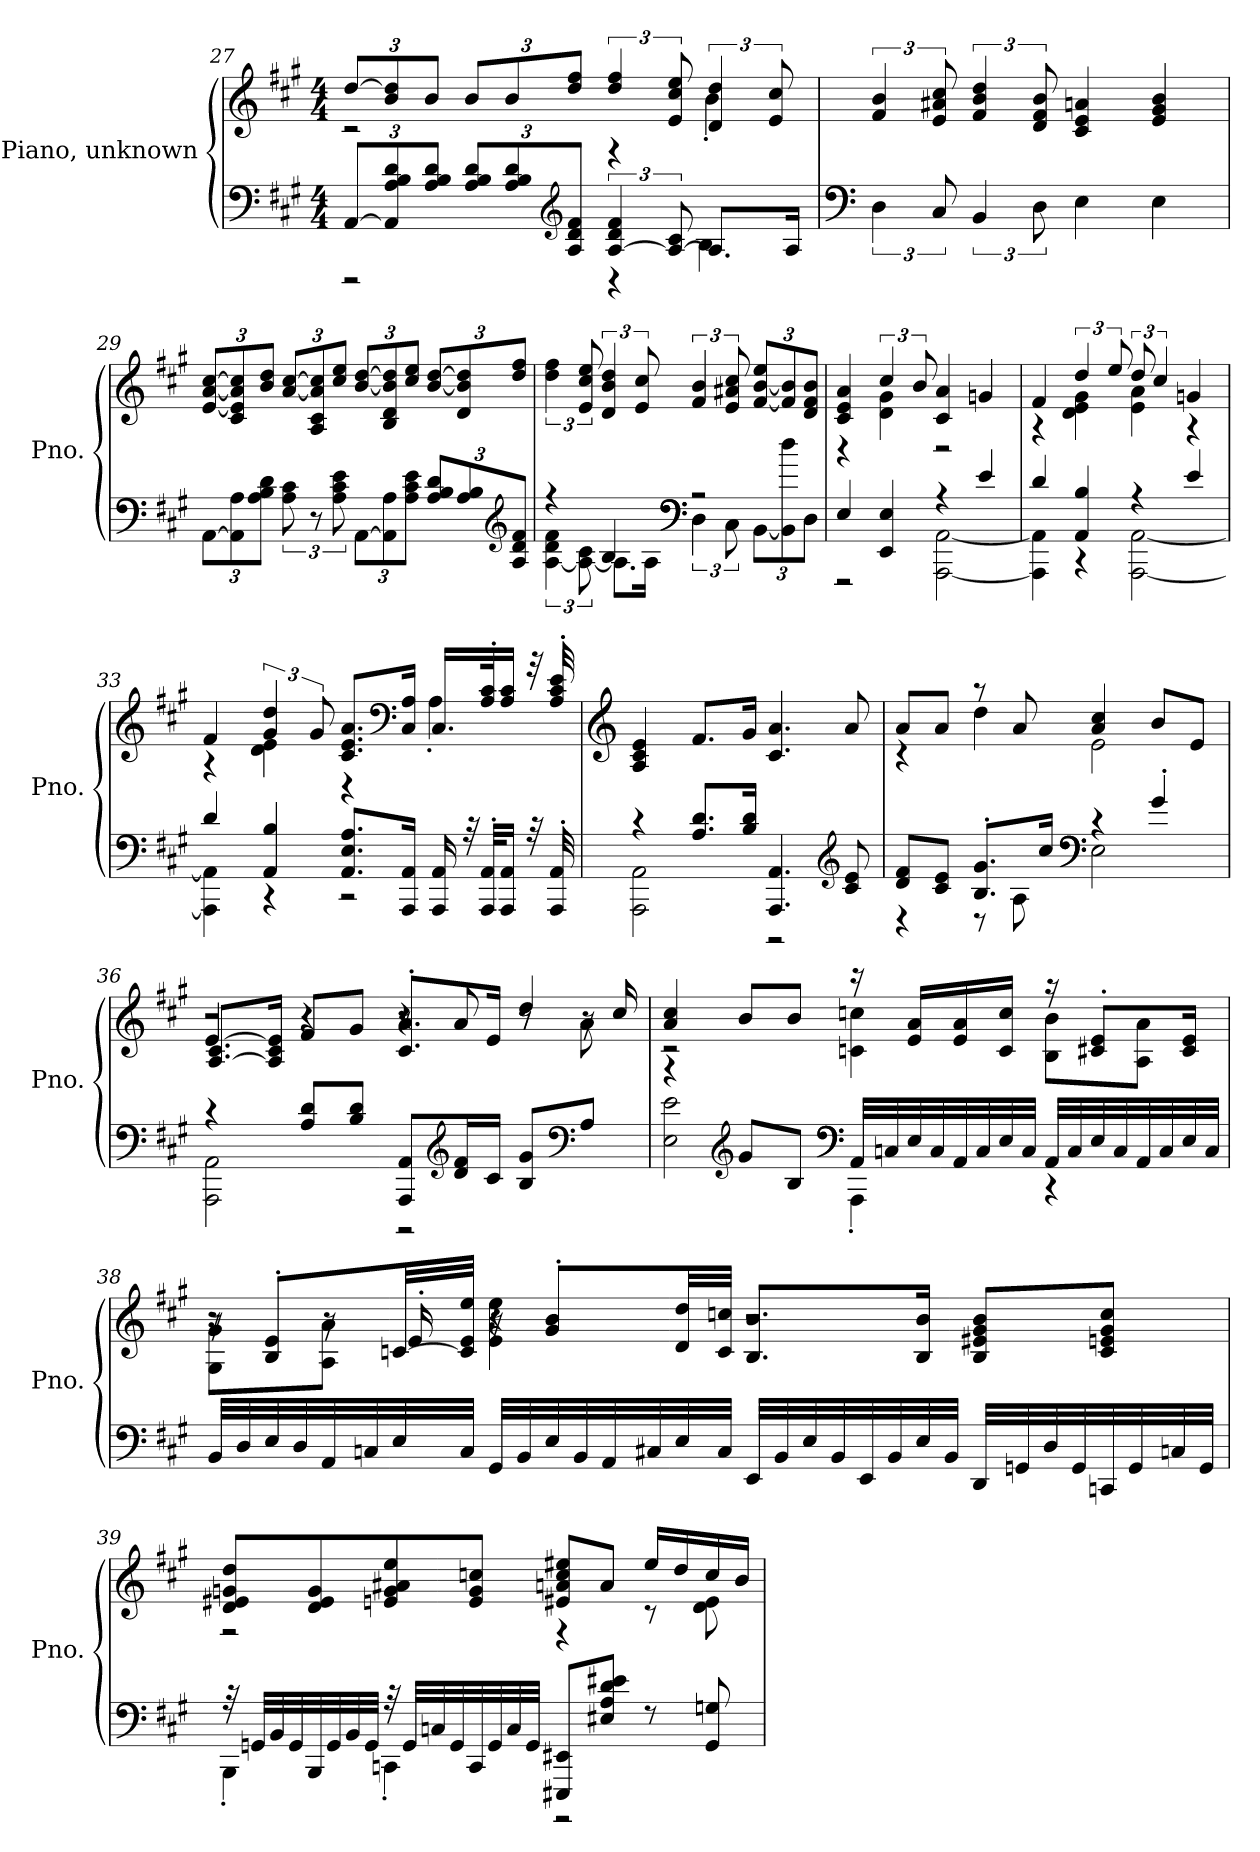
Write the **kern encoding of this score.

**kern	**kern
*part1	*part1
*staff2	*staff1
*I"Piano, unknown	*
*I'Pno.	*
*clefF4	*clefG2
*k[f#c#g#]	*k[f#c#g#]
*M4/4	*M4/4
*Xbrackettup	*Xbrackettup
=27	=27
*^	*^
[12AA/L	2r	[12dd/L	2r
12AA/] 12A/ 12B/ 12d/	.	12b/ 12dd/]	.
12A/ 12B/ 12d/J	.	12b/J	.
12A/ 12B/ 12d/L	.	12b/L	.
12A/ 12B/ 12d/	.	12b/	.
*clefG2	*	*	*
12A/ 12d/ 12f#/J	.	12dd/ 12ff#/J	.
*brackettup	*	*brackettup	*
[6A/ 6d/ 6f#/	4r	6dd/ 6ff#/	4r
12A/_ 12c#/	.	12e/ 12cc#/ 12ee/	.
8.A/L]	4B\	6d/ 6dd/	4b'\
.	.	12e/ 12cc#/	.
16A/Jk	.	.	.
*v	*v	*	*
*	*v	*v
!!LO:LB:g=z
=28	=28
*clefF4	*
6D\	6f#/ 6b/
12C#/	12e/ 12a#X/ 12cc#/
6BB/	6f#/ 6b/ 6dd/
12D\	12d/ 12f#/ 12b/
4E\	4c#/ 4e/ 4an/
4E\	4e/ 4g#/ 4b/
=29	=29
*Xbrackettup	*Xbrackettup
[12AA\L	[12e/ [12a/ [12cc#/L
12AA\] 12A\	12c#/ 12e/] 12a/] 12cc#/]
12A\ 12B\ 12d\J	12b/ 12dd/J
*brackettup	*
12A\ 12c#\	[12a/ [12cc#/L
12r	12A/ 12c#/ 12a/] 12cc#/]
12A\ 12c#\ 12e\	12cc#/ 12ee/J
*Xbrackettup	*
[12AA\L	[12b/ [12dd/L
12AA\] 12A\	12B/ 12d/ 12b/] 12dd/]
12A\ 12c#\ 12e\J	12cc#/ 12ee/J
12A/ 12B/ 12d/L	[12b/ [12dd/L
12A/ 12B/	12d/ 12b/] 12dd/]
*clefG2	*
12A/ 12d/ 12f#/J	12dd/ 12ff#/J
=30	=30
*^	*
*	*brackettup	*brackettup
4r	[6A\ 6d\ 6f#\	6dd\ 6ff#\
.	12A\_ 12c#\	12e/ 12cc#/ 12ee/
4B/	8.A\L]	6d/ 6b/ 6dd/
.	.	12e/ 12cc#/
.	16A\Jk	.
*clefF4	*	*
2r	6D\	6f#/ 6b/
.	12C#\	12e/ 12a#X/ 12cc#/
*	*Xbrackettup	*Xbrackettup
.	[12BB\L	[12f#/ [12b/ 12ee/L
.	12BB\] 12dd\	12f#/] 12b/]
.	12D\J	12d/ 12f#/ 12b/J
!!LO:LB:g=z
=31	=31	=31
*	*	*^
4E/	2r	4c#/ 4e/ 4a/	4r
*	*	*brackettup	*
4EE/ 4E/	.	6cc#/	4d\ 4g#\
.	.	12b/	.
4r	[2AAA\ [2AA\	4c#/ 4a/	2r
4e/	.	4gn/	.
=32	=32	=32	=32
4d/	4AAA\] 4AA\]	4f#/	4r
4AA/ 4B/	4r	6dd/	4d\ 4e\ 4g#\
.	.	12ee/	.
4r	[2AAA\ [2AA\	12dd/	4e\ 4a\
.	.	6cc#/	.
4e/	.	4gn/	4r
=33	=33	=33	=33
4d/	4AAA\] 4AA\]	4f#/	4r
4AA/ 4B/	4r	6g#/ 6dd/	4d\ 4e\
.	.	12g#/	.
8.AA/ 8.E/ 8.A/L	2r	8.c#/ 8.e/ 8.a/L	4r
*	*	*clefF4	*
16AAA/ 16AA/Jk	.	16C#/ 16A/Jk	.
16AAA/ 16AA/	.	16.C#/LL	4A'\
32r	.	.	.
32AAA/' 32AA/'KLL	.	32A/' 32c#/'K	.
16AAA/ 16AA/JJ	.	16A/ 16c#/JJ	.
32r	.	32r	.
32AAA/' 32AA/'	.	32A/' 32c#/' 32e/'	.
*	*	*v	*v
=34	=34	=34
*	*	*clefG2
4r	2AAA\ 2AA\	4A/ 4c#/ 4e/
8.A/ 8.d/L	.	8.f#/L
16B/ 16d/Jk	.	16g#/Jk
4.AAA/ 4.AA/	2r	4.c#/ 4.a/
*clefG2	*	*
8c#/ 8e/	.	8a/
!!LO:LB:g=z
=35	=35	=35
*	*	*^
8d/ 8f#/L	4r	8a/L	4r
8c#/ 8e/J	.	8a/J	.
8.B/' 8.g#/'L	8r	8r	4dd\
.	8A\	8a/	.
16cc#/Jk	.	.	.
*clefF4	*	*	*
4r	2E\	4a/ 4cc#/	2e\
4g#'/	.	8b/L	.
.	.	8e/J	.
=36	=36	=36	=36
*	*	*	*^
4r	2AAA\ 2AA\	4e/	2r	[8.A/ [8.c#/L
.	.	.	.	16A/] 16c#/] 16e/Jk
8A/ 8d/L	.	4r	.	8f#/L
8B/ 8d/J	.	.	.	8g#/J
8AAA/ 8AA/L	2r	8r	4r	8.c#/' 8.a/'L
*clefG2	*	*	*	*
16d/ 16f#/L	.	8a/	.	.
16c#/JJ	.	.	.	16e/Jk
8B/ 8g#/L	.	4dd/	8r	8r
*clefF4	*	*	*	*
8A/J	.	.	8a\	16r
.	.	.	.	16cc#/
*	*	*	*v	*v
!!LO:LB:g=z
=37	=37	=37	=37
4r	2E\ 2e\	4a/ 4cc#/	2r
*clefG2	*	*	*
8g#/L	.	8b/L	.
8B/J	.	8b/J	.
*clefF4	*	*	*
32AA/LLL	4AAA'\	16r	4cn\ 4ccn\
32Cn/	.	.	.
32E/	.	16e/ 16a/LL	.
32C/	.	.	.
32AA/	.	16e/ 16a/	.
32C/	.	.	.
32E/	.	16c/ 16cc/JJ	.
32C/JJJ	.	.	.
32AA/LLL	4r	16r	8B\ 8b\L
32C/	.	.	.
32E/	.	8c#X/' 8e/'L	.
32C/	.	.	.
32AA/	.	.	8A\ 8a\J
32C/	.	.	.
32E/	.	16c#/ 16e/Jk	.
32C/JJJ	.	.	.
*v	*v	*	*
!!LO:LB:g=z
=38	=38	=38
*	*	*^
32BB/LLL	16r	8G#\ 8g#\L	8r
32D/	.	.	.
32E/	8B/' 8e/'L	.	.
32D/	.	.	.
32AA/	.	8A\ 8a\J	16r
32Cn/	.	.	.
32E/	[32cn/LL	.	16e'/
32C/JJJ	32c/] 32e/ 32ee/JJJ	.	.
32GG#/LLL	16r	4e\ 4ee\	4r
32BB/	.	.	.
32E/	8g#/' 8b/'L	.	.
32BB/	.	.	.
32AA/	.	.	.
32C#X/	.	.	.
32E/	32d/ 32dd/LL	.	.
32C#/JJJ	32c/ 32ccn/JJJ	.	.
32EE/LLL	8.B/ 8.b/L	2r	2r
32BB/	.	.	.
32E/	.	.	.
32BB/	.	.	.
32EE/	.	.	.
32BB/	.	.	.
32E/	16B/ 16b/Jk	.	.
32BB/JJJ	.	.	.
32DD/LLL	8B/ 8e#X/ 8g#/ 8b/L	.	.
32GGn/	.	.	.
32D/	.	.	.
32GG/	.	.	.
32CCn/	8c/ 8en/ 8g#/ 8cc/J	.	.
32GG/	.	.	.
32Cn/	.	.	.
32GG/JJJ	.	.	.
*	*	*v	*v
!!LO:PB:g=z
=39	=39	=39
*^	*	*
32r	4BBB'\	8d/ 8e#X/ 8gn/ 8dd/L	2r
32GGn/LLL	.	.	.
32BB/	.	.	.
32GG/	.	.	.
32BBB/	.	8d/ 8e#/ 8g/	.
32GG/	.	.	.
32BB/	.	.	.
32GG/JJJ	.	.	.
32r	4CCn'\	8en/ 8g/ 8a#X/ 8ee/	.
32GG/LLL	.	.	.
32Cn/	.	.	.
32GG/	.	.	.
32CC/	.	8e/ 8g/ 8ccn/J	.
32GG/	.	.	.
32C/	.	.	.
32GG/JJJ	.	.	.
8EEE#X/ 8EE#X/L	2r	8e#X/ 8an/ 8cc/ 8ee#X/L	4r
8E#X/ 8A/ 8d/ 8e#X/J	.	8a/J	.
8r	.	16ee#/LL	8r
.	.	16dd/	.
8GG/ 8Gn/	.	16cc/	8d\ 8e#\
.	.	16b/JJ	.
*v	*v	*	*
*	*v	*v
=	=
*-	*-
